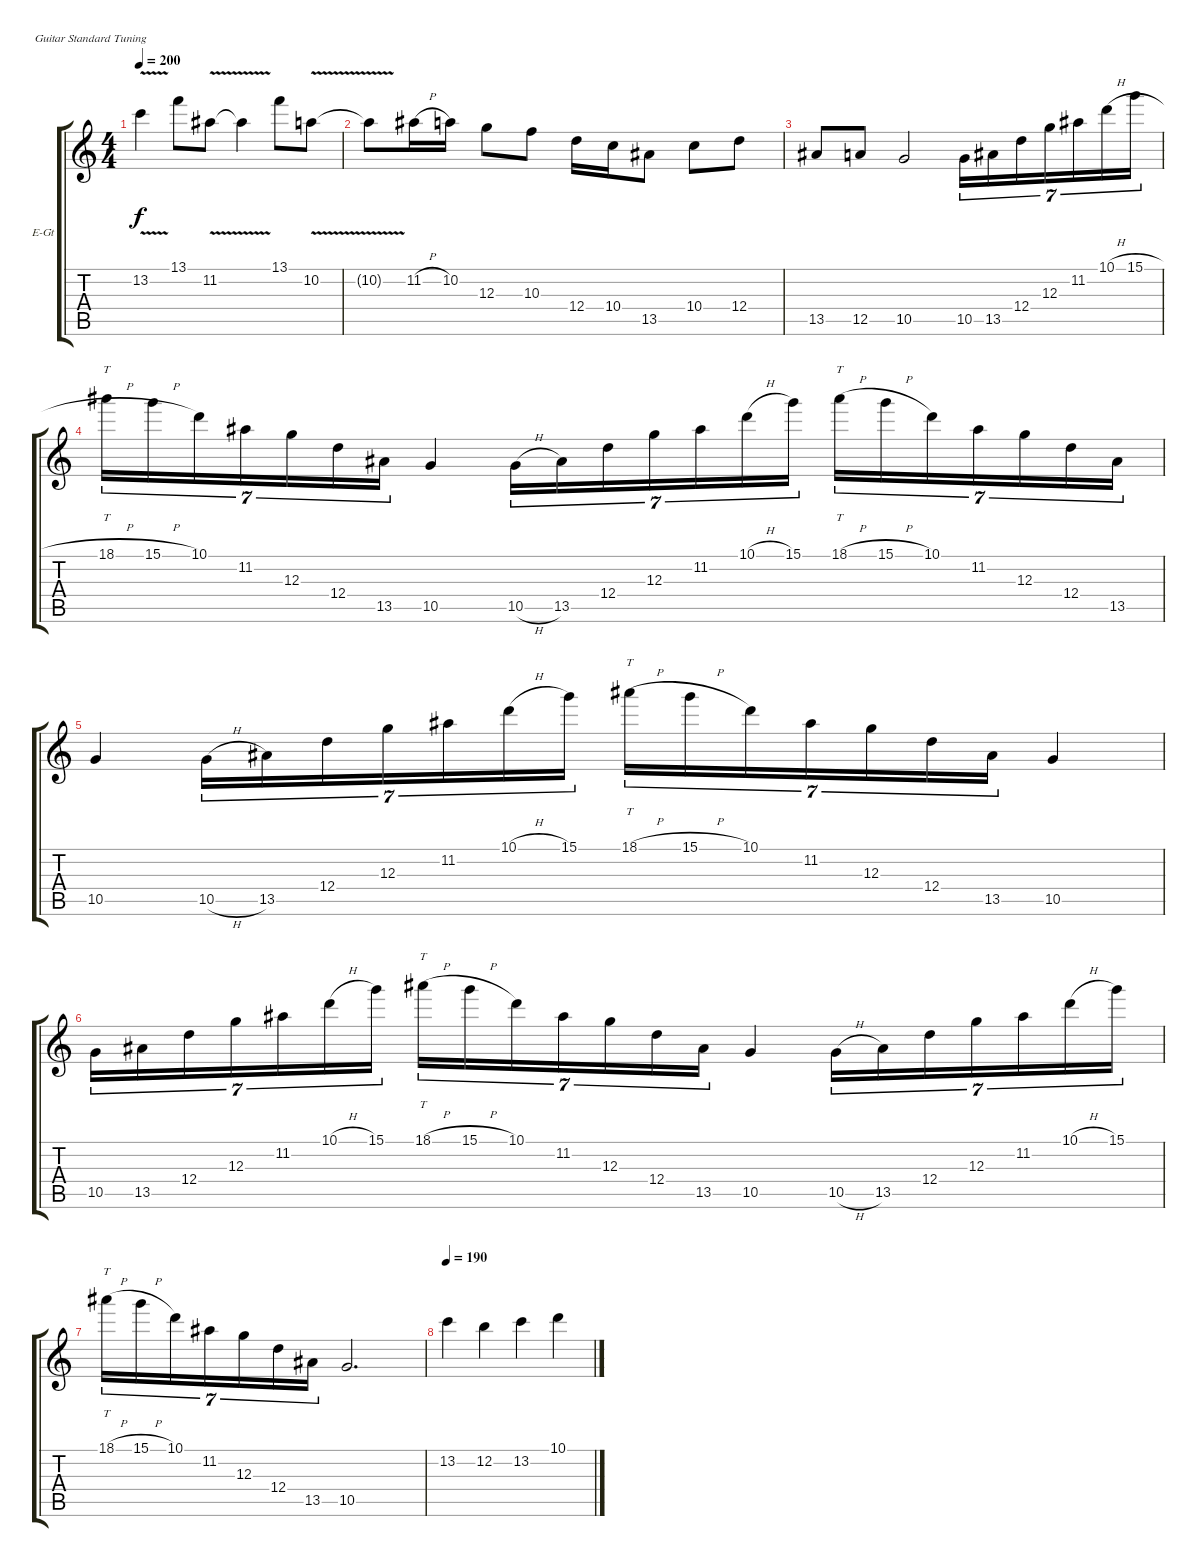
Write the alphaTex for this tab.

\bracketExtendMode groupsimilarinstruments
\firstSystemTrackNameOrientation horizontal
\otherSystemsTrackNameOrientation horizontal
\track ("Гитара 1" "E-Gt") {instrument distortionguitar}
\staff {score tabs}
\tuning (E4 B3 G3 D3 A2 E2)
\ts (4 4)
\tempo 200
\clef g2
\ks c
13.2{v t}.4{dy f} 13.1.8 11.2{v}.8 11.2{v t}.4 13.1.8 10.2{v}.8 |
10.2{v t}.8 11.2{h}.16 10.2.16 12.3.8 10.3.8 12.4.16 10.4.16 13.5.8 10.4.8 12.4.8 |
13.5.8 12.5.8 10.5.2 10.5.16{tu (7 4)} 13.5.16{tu (7 4)} 12.4.16{tu (7 4)} 12.3.16{tu (7 4)} 11.2.16{tu (7 4)} 10.1{h}.16{tu (7 4)} 15.1{h}.16{tu (7 4)} |
18.1{h}.16{tt tu (7 4)} 15.1{h}.16{tu (7 4)} 10.1.16{tu (7 4)} 11.2.16{tu (7 4)} 12.3.16{tu (7 4)} 12.4.16{tu (7 4)} 13.5.16{tu (7 4)} 10.5.4 10.5{h}.16{tu (7 4)} 13.5.16{tu (7 4)} 12.4.16{tu (7 4)} 12.3.16{tu (7 4)} 11.2.16{tu (7 4)} 10.1{h}.16{tu (7 4)} 15.1.16{tu (7 4)} 18.1{h}.16{tt tu (7 4)} 15.1{h}.16{tu (7 4)} 10.1.16{tu (7 4)} 11.2.16{tu (7 4)} 12.3.16{tu (7 4)} 12.4.16{tu (7 4)} 13.5.16{tu (7 4)} |
10.5.4 10.5{h}.16{tu (7 4)} 13.5.16{tu (7 4)} 12.4.16{tu (7 4)} 12.3.16{tu (7 4)} 11.2.16{tu (7 4)} 10.1{h}.16{tu (7 4)} 15.1.16{tu (7 4)} 18.1{h}.16{tt tu (7 4)} 15.1{h}.16{tu (7 4)} 10.1.16{tu (7 4)} 11.2.16{tu (7 4)} 12.3.16{tu (7 4)} 12.4.16{tu (7 4)} 13.5.16{tu (7 4)} 10.5.4 |
10.5.16{tu (7 4)} 13.5.16{tu (7 4)} 12.4.16{tu (7 4)} 12.3.16{tu (7 4)} 11.2.16{tu (7 4)} 10.1{h}.16{tu (7 4)} 15.1.16{tu (7 4)} 18.1{h}.16{tt tu (7 4)} 15.1{h}.16{tu (7 4)} 10.1.16{tu (7 4)} 11.2.16{tu (7 4)} 12.3.16{tu (7 4)} 12.4.16{tu (7 4)} 13.5.16{tu (7 4)} 10.5.4 10.5{h}.16{tu (7 4)} 13.5.16{tu (7 4)} 12.4.16{tu (7 4)} 12.3.16{tu (7 4)} 11.2.16{tu (7 4)} 10.1{h}.16{tu (7 4)} 15.1.16{tu (7 4)} |
18.1{h}.16{tt tu (7 4)} 15.1{h}.16{tu (7 4)} 10.1.16{tu (7 4)} 11.2.16{tu (7 4)} 12.3.16{tu (7 4)} 12.4.16{tu (7 4)} 13.5.16{tu (7 4)} 10.5.2{d} |
\tempo 190
13.2.4 12.2.4 13.2.4 10.1.4
